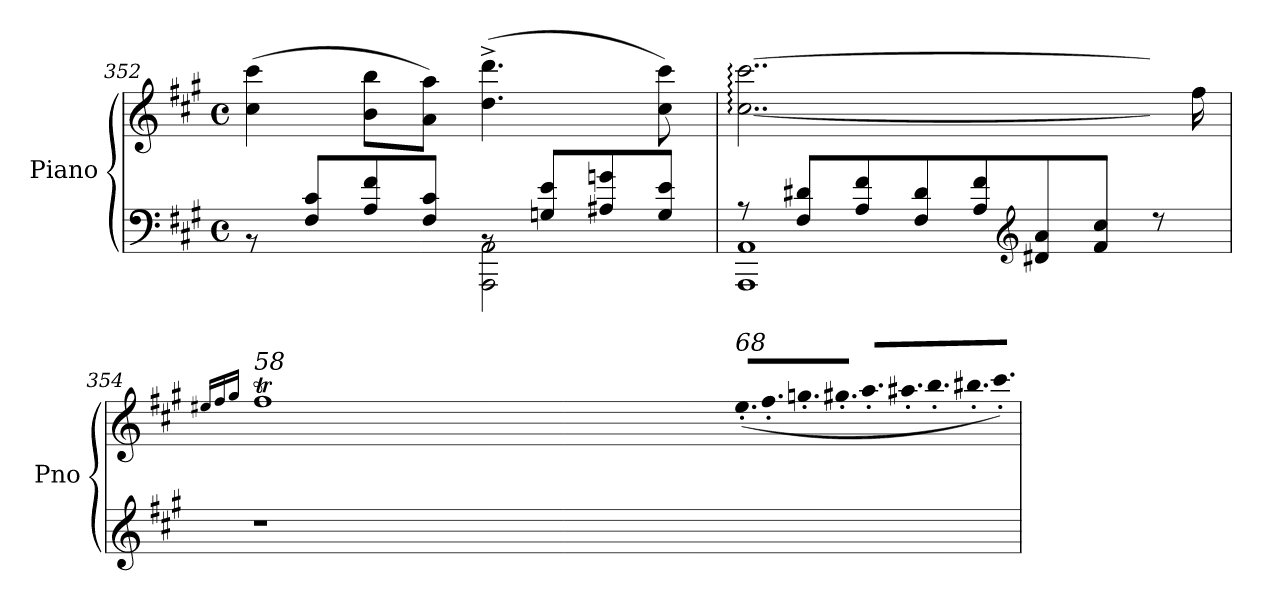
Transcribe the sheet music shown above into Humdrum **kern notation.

**kern	**kern
*part1	*part1
*staff2	*staff1
*I"Piano	*
*I'Pno	*
*clefF4	*clefG2
*k[f#c#g#]	*k[f#c#g#]
*M4/4	*M4/4
*met(c)	*met(c)
=352	=352
*^	*
8rBB	2ryy	(4cc#\ 4ccc#\
8F#/ 8c#/L	.	.
8A/ 8f#/	.	8b\ 8bb\L
8F#/ 8c#/J	.	8a\ 8aa\J)
8rBB	2AAA\ 2AA\	(4.dd\^ 4.ddd\^
8Gn/ 8e/L	.	.
8A#X/ 8gn/	.	.
8G/ 8e/J	.	8cc#\ 8ccc#\)
=353	=353	=353
8r	1AAA 1AA	[2..cc#\: [2..ccc#\:
8F#/ 8d#X/L	.	.
8A/ 8f#/	.	.
8F#/ 8d#/	.	.
8A/ 8f#/	.	.
*clefG2	*	*
8d#X/ 8a/	.	.
8f#/ 8cc#/J	.	.
8r	.	16cc#!yy] 16ccc#!yy]
.	.	16ff#\
*v	*v	*
!!LO:LB:g=z
=354	=354
.	16qee#X/LL
.	16qff#/
.	16qgg#/JJ
*	*^
*	*	*Xtuplet
!	!LO:TX:a:i:t=58	!
1r	1ff#T	48ee#!yy
.	.	48ff#!yy
.	.	48gg#!yy
.	.	48ff#!yy
.	.	48gg#!yy
.	.	48ff#!yy
.	.	48gg#!yy
.	.	48ff#!yy
.	.	48gg#!yy
.	.	48ff#!yy
.	.	48gg#!yy
.	.	48ff#!yy
.	.	48gg#!yy
.	.	48ff#!yy
.	.	48gg#!yy
.	.	48ff#!yy
.	.	48gg#!yy
.	.	48ff#!yy
.	.	48gg#!yy
.	.	48ff#!yy
.	.	48gg#!yy
.	.	48ff#!yy
.	.	48gg#!yy
.	.	48ff#!yy
!	!	!LO:TX:a:i:t=68
!	!	!LO:N:vis=32.
.	.	(1920%107ee#'/LL
!	!	!LO:N:vis=32.
.	.	1920%107ff#'/
!	!	!LO:N:vis=32.
.	.	1920%107ggn'/
!	!	!LO:N:vis=32.
.	.	1920%107gg#X'/JJ
!	!	!LO:N:vis=32.
.	.	1920%107aa'/LL
!	!	!LO:N:vis=32.
.	.	1920%107aa#X'/
!	!	!LO:N:vis=32.
.	.	1920%107bb'/
!	!	!LO:N:vis=32.
.	.	1920%107bb#X'/
!	!	!LO:N:vis=32.
.	.	1920%107ccc#'/JJ)
640ryy	640ryy	.
*	*v	*v
=	=
*-	*-
